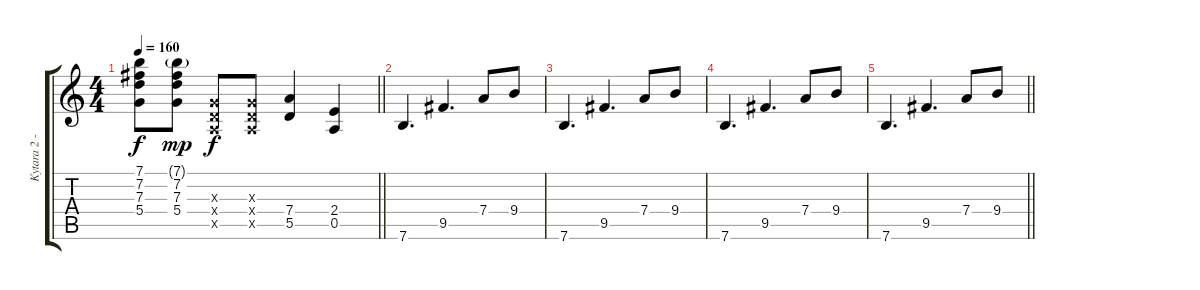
\track ("Kytara 2 - Lead" "Kytara 2 -") {instrument overdrivenguitar}
\staff {score tabs}
\tuning (E4 B3 G3 D3 A2 E2) {hide}
\ts (4 4)
\tempo 160
\clef g2
\barLineRight lightlight
\ks c
(7.1{t} 7.2{t} 7.3{t} 5.4{t}).8{dy f} (7.1{g} 7.2 7.3 5.4).8{dy mp} (0.3{x} 0.4{x} 0.5{x}).8{dy f} (0.3{x} 0.4{x} 0.5{x}).8 (7.4 5.5).4 (2.4 0.5).4 |
7.6.4{d} 9.5.4{d} 7.4.8 9.4.8 |
7.6.4{d} 9.5.4{d} 7.4.8 9.4.8 |
7.6.4{d} 9.5.4{d} 7.4.8 9.4.8 |
\barLineRight lightlight
7.6.4{d} 9.5.4{d} 7.4.8 9.4.8
